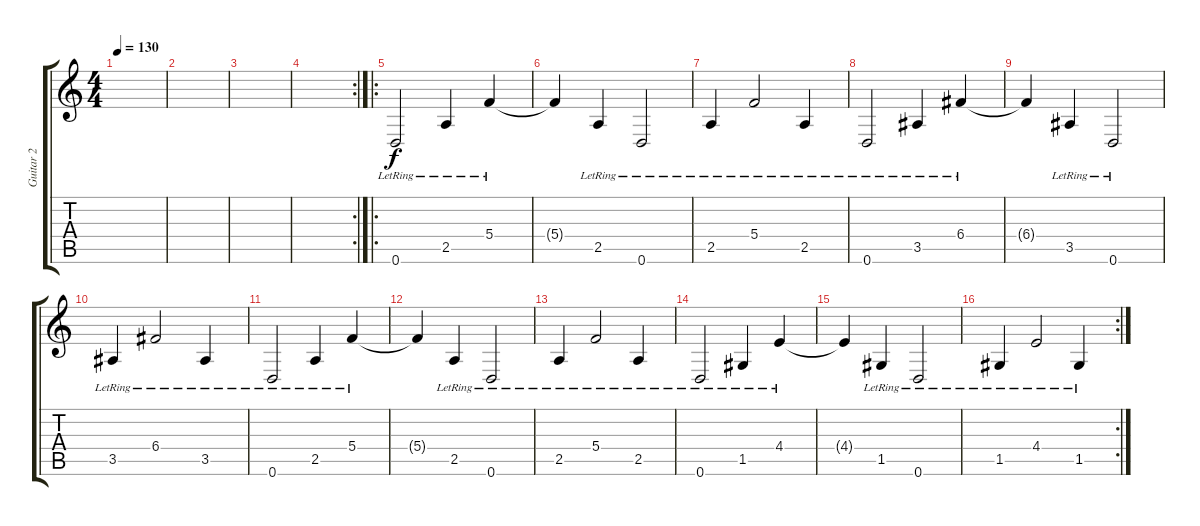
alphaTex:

\track ("Guitar 2" "Guitar 2") {instrument acousticguitarsteel}
\staff {score tabs}
\tuning (D4 A3 F3 C3 G2 D2) {hide}
\ts (4 4)
\tempo 130
\clef g2
\ks c
|
|
|
\rc 2
|
\ro
0.6{lr}.2 2.5{lr}.4 5.4{lr}.4 |
5.4{t}.4 2.5{lr}.4 0.6{lr}.2 |
2.5{lr}.4 5.4{lr}.2 2.5{lr}.4 |
0.6{lr}.2 3.5{lr}.4 6.4{lr}.4 |
6.4{t}.4 3.5{lr}.4 0.6{lr}.2 |
3.5{lr}.4 6.4{lr}.2 3.5{lr}.4 |
0.6{lr}.2 2.5{lr}.4 5.4{lr}.4 |
5.4{t}.4 2.5{lr}.4 0.6{lr}.2 |
2.5{lr}.4 5.4{lr}.2 2.5{lr}.4 |
0.6{lr}.2 1.5{lr}.4 4.4{lr}.4 |
4.4{t}.4 1.5{lr}.4 0.6{lr}.2 |
\rc 2
1.5{lr}.4 4.4{lr}.2 1.5{lr}.4
